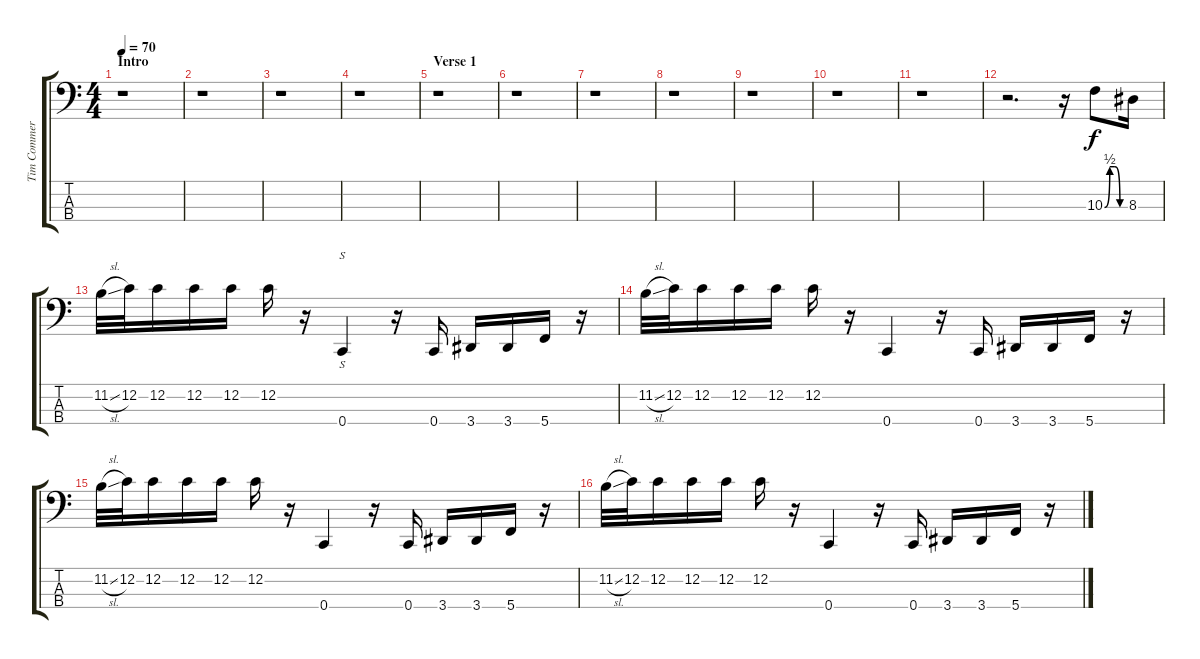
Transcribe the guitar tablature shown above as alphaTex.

\track ("Tim Commerford (bass)" "Tim Commer") {instrument electricbassfinger}
\staff {score tabs}
\tuning (F2 C2 G1 C1) {hide}
\ts (4 4)
\section ("" "Intro")
\tempo 70
\clef f4
\ks c
r.1{dy f instrument electricbassfinger} |
r.1 |
r.1 |
r.1 |
\section ("" "Verse 1")
r.1 |
r.1 |
r.1 |
r.1 |
r.1 |
r.1 |
r.1 |
r.2{d} r.16 10.3{be (custom 0 0 15 2 30 2 45 0 60 0)}.8 8.3.16 |
11.2{sl}.32 12.2.32 12.2.16 12.2.16 12.2.16 12.2.16 r.16 0.4.4{s instrument slapbass2} r.16 0.4.16{instrument electricbassfinger} 3.4.16 3.4.16 5.4.16 r.16 |
11.2{sl}.32 12.2.32 12.2.16 12.2.16 12.2.16 12.2.16 r.16 0.4.4 r.16 0.4.16 3.4.16 3.4.16 5.4.16 r.16 |
11.2{sl}.32 12.2.32 12.2.16 12.2.16 12.2.16 12.2.16 r.16 0.4.4 r.16 0.4.16 3.4.16 3.4.16 5.4.16 r.16 |
11.2{sl}.32 12.2.32 12.2.16 12.2.16 12.2.16 12.2.16 r.16 0.4.4 r.16 0.4.16 3.4.16 3.4.16 5.4.16 r.16
